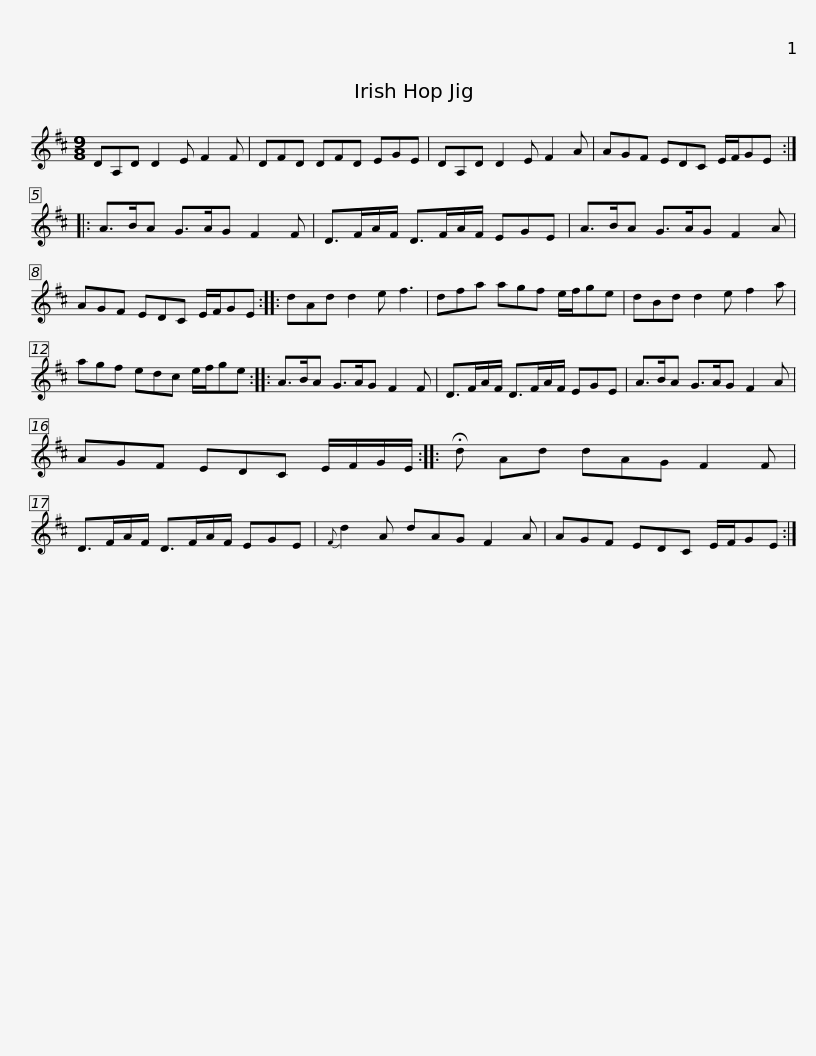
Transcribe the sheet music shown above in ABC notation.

X:1
L:1/8
M:9/8
I:linebreak $
K:D
V:1 treble
V:1
 DA,D D2 E F2 F | DFD DFD EGE | DA,D D2 E F2 A | AGF EDC E/F/GE ::$ A>BA G>AG F2 F | %5
 D>FA/F/ D>FA/F/ EGE | A>BA G>AG F2 A | AGF EDC E/F/GE ::$ dAd d2 e f3 | dfa agf e/f/ge | %10
 dBd d2 e f2 a | agf edc e/f/ge ::$ A>BA G>AG F2 F | D>FA/F/ D>FA/F/ EGE | A>BA G>AG F2 A | %15
 AGF EDC E/F/G/E/ ::$ !fermata!d Ad dAG F2 F | D>FA/F/ D>FA/F/ EGE |{F} d2 A dAG F2 A | AGF EDC E/F/GE :| %20
